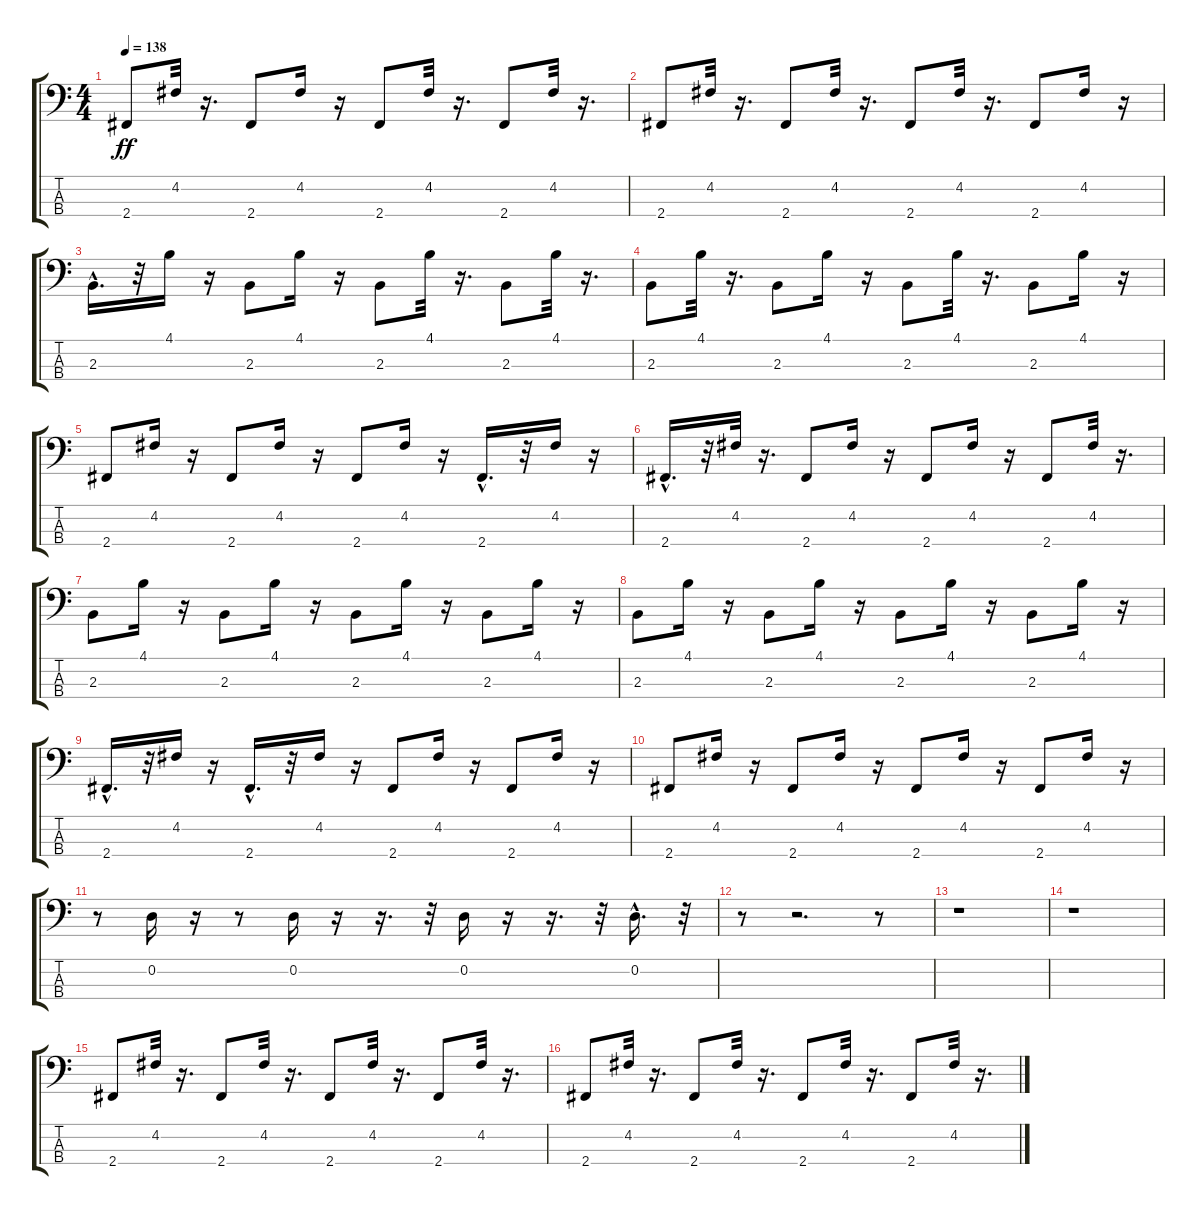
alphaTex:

\track "" {instrument fretlessbass}
\staff {score tabs}
\tuning (G2 D2 A1 E1) {hide}
\ts (4 4)
\tempo 138
\clef f4
\ks c
2.4.8{dy ff} 4.2.32 r.16{d} 2.4.8 4.2.16 r.16 2.4.8 4.2.32 r.16{d} 2.4.8 4.2.32 r.16{d} |
2.4.8 4.2.32 r.16{d} 2.4.8 4.2.32 r.16{d} 2.4.8 4.2.32 r.16{d} 2.4.8 4.2.16 r.16 |
2.3{hac}.16{d} r.32 4.1.16 r.16 2.3.8 4.1.16 r.16 2.3.8 4.1.32 r.16{d} 2.3.8 4.1.32 r.16{d} |
2.3.8 4.1.32 r.16{d} 2.3.8 4.1.16 r.16 2.3.8 4.1.32 r.16{d} 2.3.8 4.1.16 r.16 |
2.4.8 4.2.16 r.16 2.4.8 4.2.16 r.16 2.4.8 4.2.16 r.16 2.4{hac}.16{d} r.32 4.2.16 r.16 |
2.4{hac}.16{d} r.32 4.2.32 r.16{d} 2.4.8 4.2.16 r.16 2.4.8 4.2.16 r.16 2.4.8 4.2.32 r.16{d} |
2.3.8 4.1.16 r.16 2.3.8 4.1.16 r.16 2.3.8 4.1.16 r.16 2.3.8 4.1.16 r.16 |
2.3.8 4.1.16 r.16 2.3.8 4.1.16 r.16 2.3.8 4.1.16 r.16 2.3.8 4.1.16 r.16 |
2.4{hac}.16{d} r.32 4.2.16 r.16 2.4{hac}.16{d} r.32 4.2.16 r.16 2.4.8 4.2.16 r.16 2.4.8 4.2.16 r.16 |
2.4.8 4.2.16 r.16 2.4.8 4.2.16 r.16 2.4.8 4.2.16 r.16 2.4.8 4.2.16 r.16 |
r.8 0.2.16 r.16 r.8 0.2.16 r.16 r.16{d} r.32 0.2.16 r.16 r.16{d} r.32 0.2{hac}.16{d} r.32 |
r.8 r.2{d} r.8 |
r.1 |
r.1 |
2.4.8 4.2.32 r.16{d} 2.4.8 4.2.32 r.16{d} 2.4.8 4.2.32 r.16{d} 2.4.8 4.2.32 r.16{d} |
2.4.8 4.2.32 r.16{d} 2.4.8 4.2.32 r.16{d} 2.4.8 4.2.32 r.16{d} 2.4.8 4.2.32 r.16{d}
